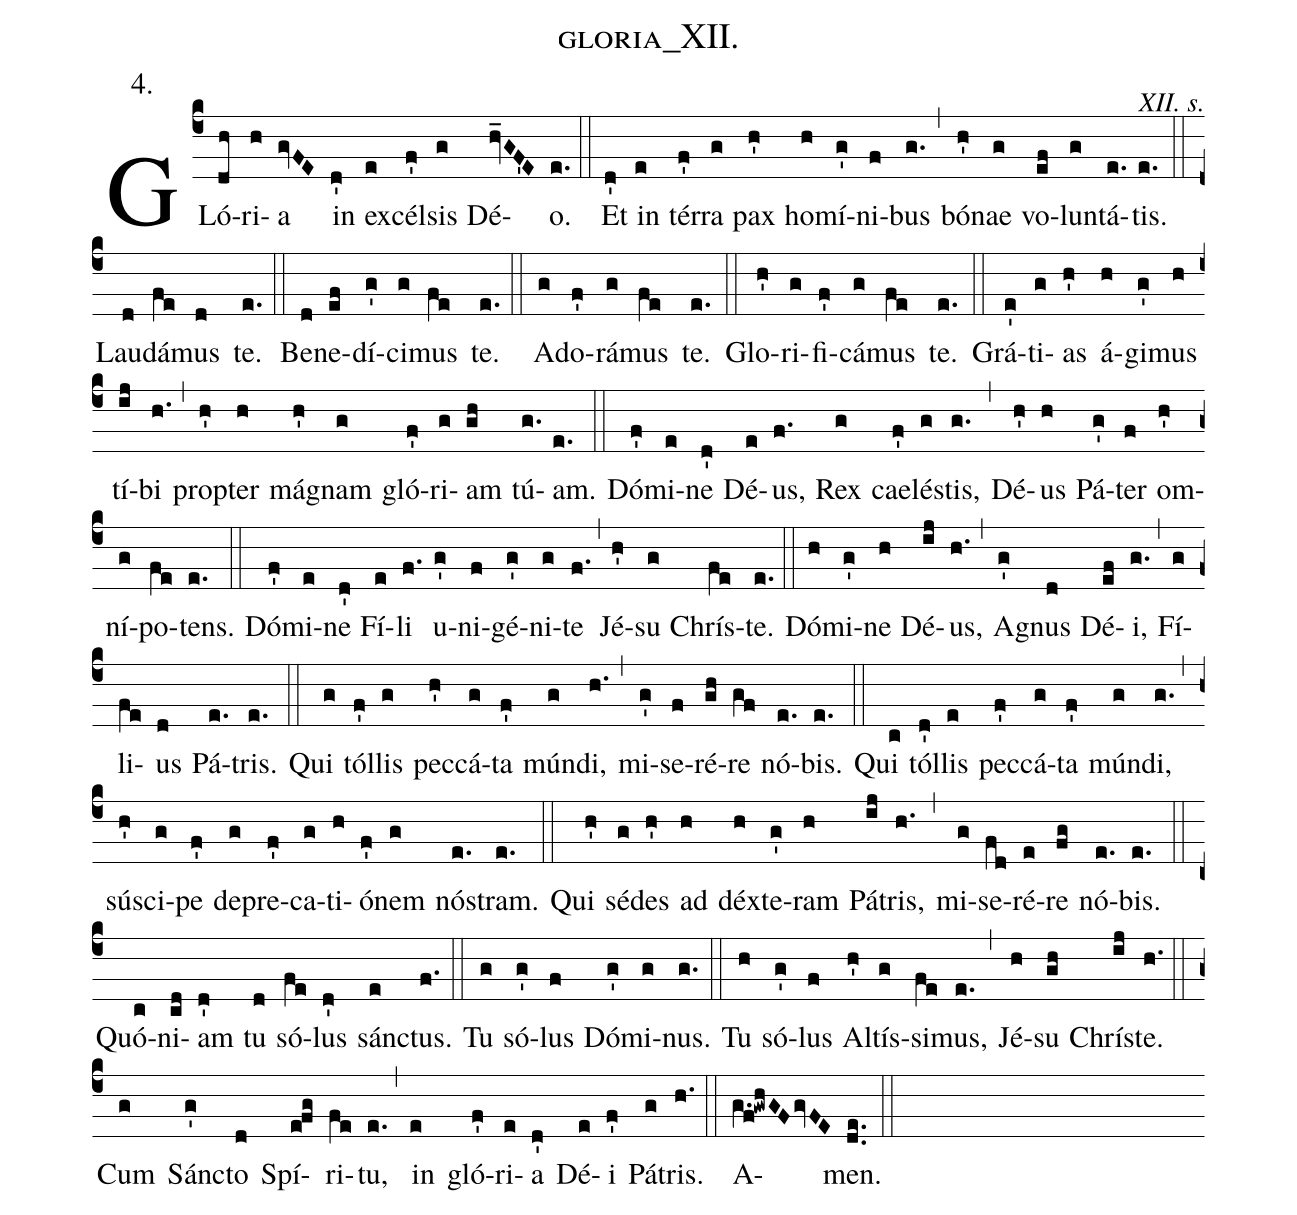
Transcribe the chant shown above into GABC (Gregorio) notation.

name: gloria_XII.;
annotation:4.;
commentary:XII. s.;
%%
(c4) GLó(dh)ri(h)a(gvFE) in(d') ex(e)cél(f')sis(g) Dé(hv_GF'E)o.(e.) (::) Et(d') in(e) tér(f')ra(g) pax(h') ho(h)mí(g')ni(f)bus(g.) (,) bó(h')nae(g) vo(ef)lun(g)tá(e.)tis.(e.) (::) Lau(d)dá(fe)mus(d) te.(e.) (::) Be(d)ne(ef)dí(g')ci(g)mus(fe) te.(e.) (::) A(g)do(f')rá(g)mus(fe) te.(e.) (::) Glo(h')ri(g)fi(f')cá(g)mus(fe) te.(e.) (::) Grá(e')ti(g)as(h') á(h)gi(g')mus(h) tí(ij)bi(h.) (,) prop(h')ter(h) má(h')gnam(g) gló(f')ri(g)am(gh) tú(g.)am.(e.) (::) Dó(f')mi(e)ne(d') Dé(e)us,(f.) Rex(g) cae(f')lés(g)tis,(g.) (,) Dé(h')us(h) Pá(g')ter(f) om(h')ní(g)po(fe)tens.(e.) (::) Dó(f')mi(e)ne(d') Fí(e)li(f.) u(g')ni(f)gé(g')ni(g)te(f.) (,) Jé(h')su(g) Chrís(fe)te.(e.) (::) Dó(h)mi(g')ne(h) Dé(ij)us,(h.) (,) A(g')gnus(d) Dé(ef)i,(g.) (,) Fí(g)li(fe)us(d) Pá(e.)tris.(e.) (::) Qui(g) tól(f')lis(g) pec(h')cá(g)ta(f') mún(g)di,(h.) (,) mi(g')se(f)ré(gh)re(gf) nó(e.)bis.(e.) (::) Qui(c) tól(d')lis(e) pec(f')cá(g)ta(f') mún(g)di,(g.) (,) sú(h')sci(g)pe(f') de(g)pre(f')ca(g)ti(h)ó(f')nem(g) nós(e.)tram.(e.) (::) Qui(h') sé(g)des(h') ad(h) déx(h)te(g')ram(h) Pá(ij)tris,(h.) (,) mi(g)se(fd)ré(e)re(fg) nó(e.)bis.(e.) (::) Quó(c)ni(cd)am(d') tu(d) só(fe)lus(d') sán(e)ctus.(f.) (::) Tu(g) só(g')lus(f) Dó(g')mi(g)nus.(g.) (::) Tu(h) só(g')lus(f) Al(h')tís(g)si(fe)mus,(e.) (,) Jé(h)su(gh) Chrís(ij)te.(h.) (::) Cum(g) Sán(g')cto(d) Spí(e!fg)ri(fe)tu,(e.) (,) in(e) gló(f')ri(e)a(d') Dé(e)i(f') Pát(g)ris.(h.) (::) A(g.f!gwhGFgvFE)men.(de..) (::)
